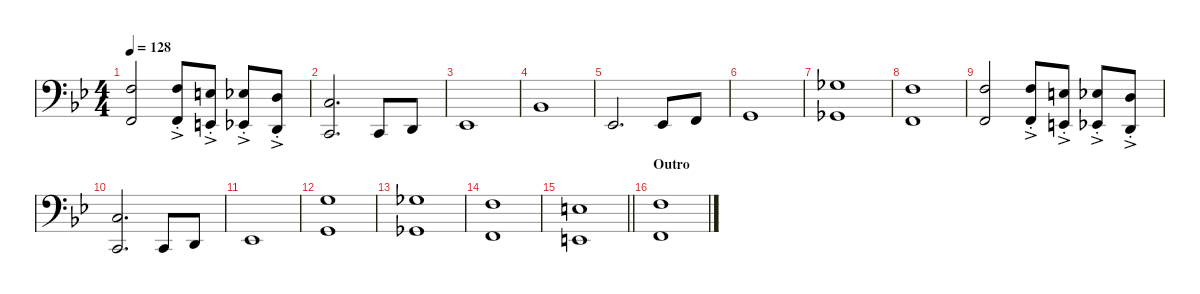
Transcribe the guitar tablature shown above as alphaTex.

\defaultSystemsLayout 4
\hideDynamics
\bracketExtendMode nobrackets
\singleTrackTrackNamePolicy hidden
\multiTrackTrackNamePolicy hidden
\firstSystemTrackNameMode fullname
\firstSystemTrackNameOrientation horizontal
\otherSystemsTrackNameOrientation horizontal
\track ("Strings2" "vln.") {defaultSystemsLayout 8 instrument stringensemble1}
\staff {score}
\tuning (G2 D2 A1 E1 A0)
\ts (4 4)
\tempo 128
\clef f4
\ks bb
(20.3{acc forcenatural} 20.5{acc forcenatural}).2{dy f beam Up} (20.3{ac st acc forcenatural} 20.5{ac st acc forcenatural}).8{beam Up} (19.3{ac st acc forcenatural} 19.5{ac st acc forcenatural}).8{beam Up} (18.3{ac st acc b} 18.5{ac st acc b}).8{beam Up} (17.3{ac st acc forcenatural} 17.5{ac st acc forcenatural}).8{beam Up} |
(15.3{acc forcenatural} 15.5{acc forcenatural}).2{d beam Up} 15.5{acc forcenatural}.8{beam Up} 17.5{acc forcenatural}.8{beam Up} |
18.5{acc b}.1{beam Up} |
18.4{acc b}.1{beam Up} |
18.5{acc b}.2{d beam Up} 18.5{acc b}.8{beam Up} 20.5{acc forcenatural}.8{beam Up} |
22.5{acc forcenatural}.1{beam Up} |
(21.3{acc b} 21.5{acc b}).1{beam Up} |
(20.3{acc forcenatural} 20.5{acc forcenatural}).1{beam Up} |
(20.3{acc forcenatural} 20.5{acc forcenatural}).2{beam Up} (20.3{ac st acc forcenatural} 20.5{ac st acc forcenatural}).8{beam Up} (19.3{ac st acc forcenatural} 19.5{ac st acc forcenatural}).8{beam Up} (18.3{ac st acc b} 18.5{ac st acc b}).8{beam Up} (17.3{ac st acc forcenatural} 17.5{ac st acc forcenatural}).8{beam Up} |
(15.3{acc forcenatural} 15.5{acc forcenatural}).2{d beam Up} 15.5{acc forcenatural}.8{beam Up} 17.5{acc forcenatural}.8{beam Up} |
18.5{acc b}.1{beam Up} |
(12.1{acc forcenatural} 15.4{acc forcenatural}).1{beam Up} |
(16.2{acc b} 14.4{acc b}).1{beam Up} |
(15.2{acc forcenatural} 13.4{acc forcenatural}).1{beam Up} |
\barLineRight lightlight
(14.2{acc forcenatural} 12.4{acc forcenatural}).1{beam Up} |
\section ("" "Outro")
(15.2{acc forcenatural} 13.4{acc forcenatural}).1{beam Up}
